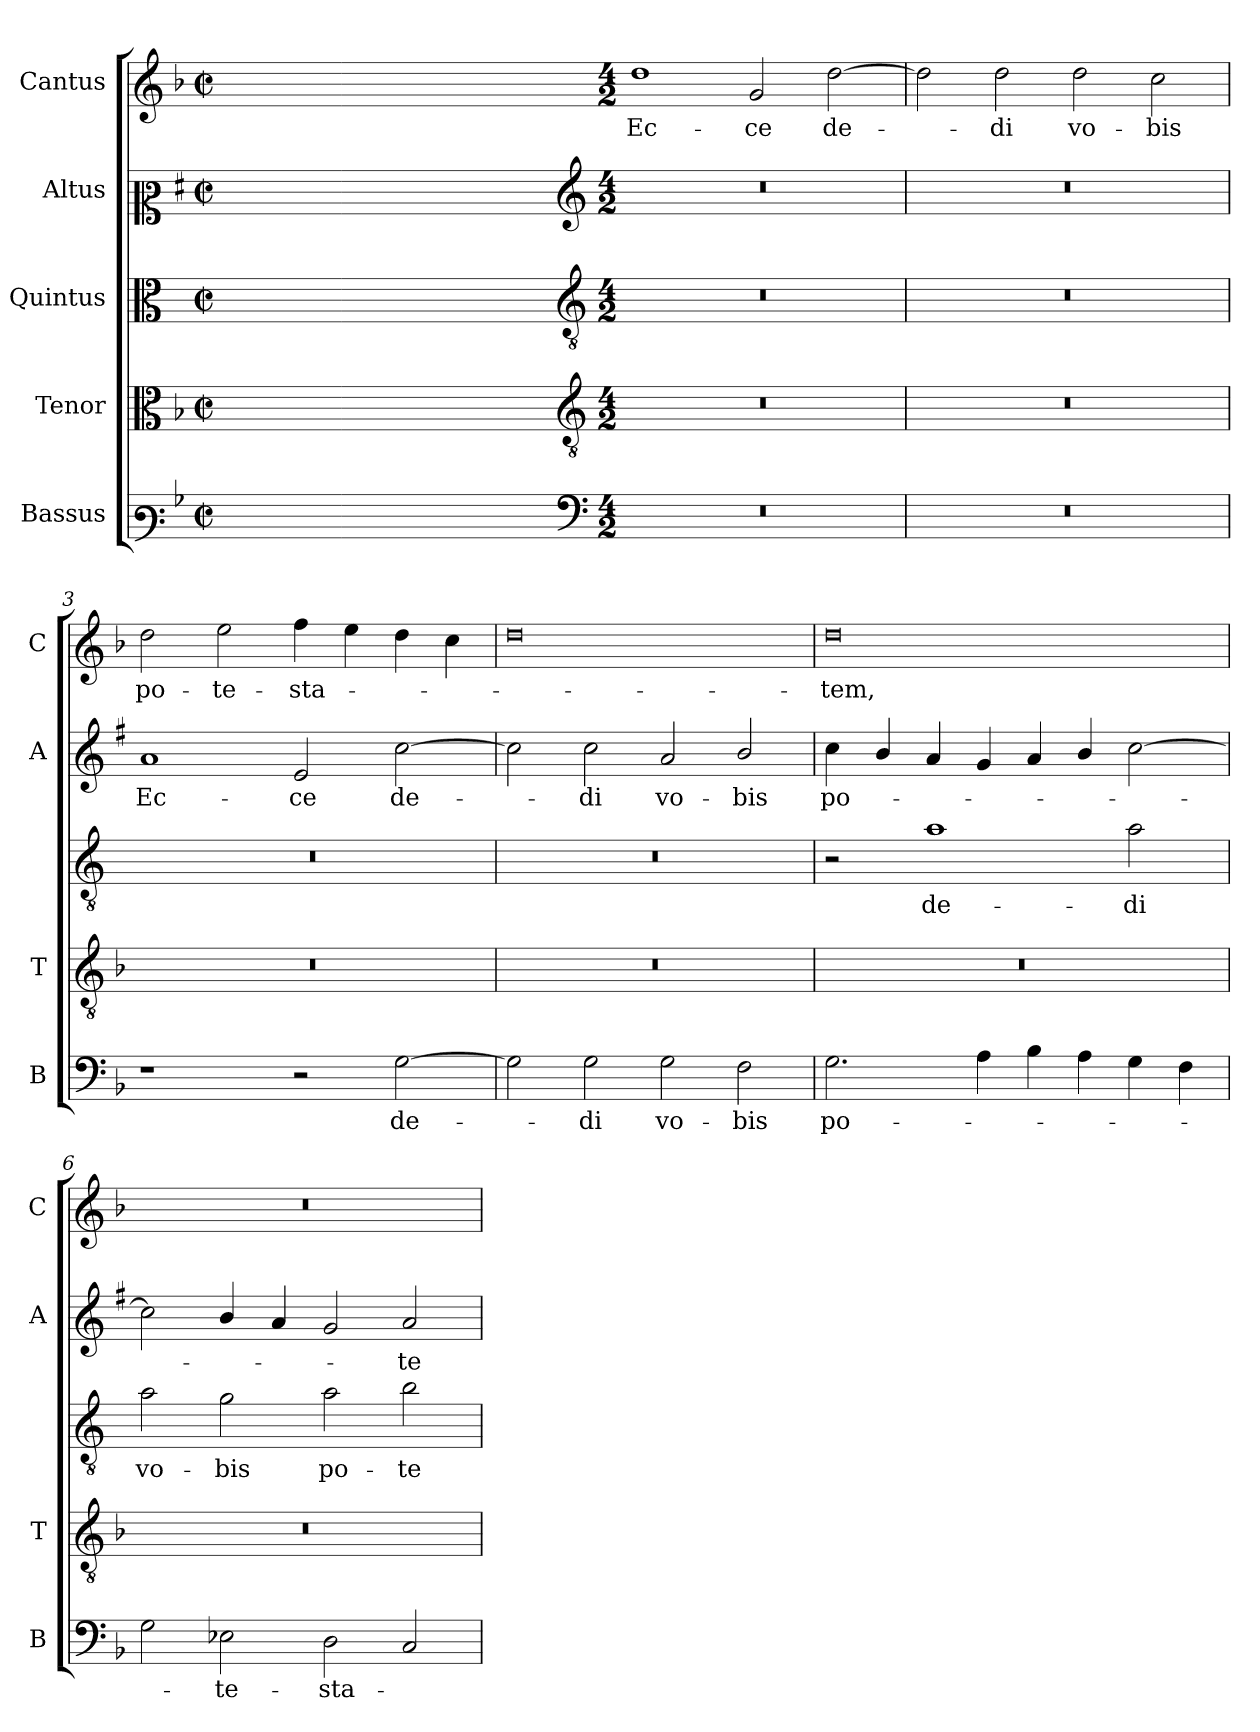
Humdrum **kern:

**kern	**text	**kern	**kern	**text	**kern	**text	**kern	**text
*part5	*part5	*part4	*part3	*part3	*part2	*part2	*part1	*part1
*staff5	*staff5	*staff4	*staff3	*staff3	*staff2	*staff2	*staff1	*staff1
*I"Bassus	*	*I"Tenor	*I"Quintus	*	*I"Altus	*	*I"Cantus	*
*I'B	*	*I'T	*	*	*I'A	*	*I'C	*
*clefF3	*	*clefC3	*clefC3	*	*clefC2	*	*clefG2	*
*	*	*	*ITrd4c7	*	*ITrd1c2	*	*	*
*k[b-]	*	*k[b-]	*k[b-]	*	*k[b-]	*	*k[b-]	*
*F:	*	*F:	*F:	*	*F:	*	*F:	*
*M2/2	*	*M2/2	*M2/2	*	*M2/2	*	*M2/2	*
*met(c|)	*	*met(c|)	*met(c|)	*	*met(c|)	*	*met(c|)	*
=	=	=	=	=	=	=	=	=
1ryy	.	1ryy	1ryy	.	1ryy	.	1ryy	.
=1X-	=1X-	=1X-	=1X-	=1X-	=1X-	=1X-	=1X-	=1X-
4ryy	.	4ryy	4ryy	.	4ryy	.	4ryy	.
4ryy	.	4ryy	4ryy	.	4ryy	.	4ryy	.
4ryy	.	4ryy	4ryy	.	4ryy	.	4ryy	.
4ryy	.	4ryy	4ryy	.	4ryy	.	4ryy	.
=1-	=1-	=1-	=1-	=1-	=1-	=1-	=1-	=1-
*clefF4	*	*clefGv2	*clefGv2	*	*clefG2	*	*	*
*M4/2	*	*M4/2	*M4/2	*	*M4/2	*	*M4/2	*
!	!	!	!	!	!	!	!	!LO:LY:b
0r	.	0r	0r	.	0r	.	1dd	Ec-
!	!	!	!	!	!	!	!	!LO:LY:b
.	.	.	.	.	.	.	2g/	-ce
!	!	!	!	!	!	!	!	!LO:LY:b
.	.	.	.	.	.	.	[2dd\	de-
=2	=2	=2	=2	=2	=2	=2	=2	=2
0r	.	0r	0r	.	0r	.	2dd\]	.
!	!	!	!	!	!	!	!	!LO:LY:b
.	.	.	.	.	.	.	2dd\	-di
!	!	!	!	!	!	!	!	!LO:LY:b
.	.	.	.	.	.	.	2dd\	vo-
!	!	!	!	!	!	!	!	!LO:LY:b
.	.	.	.	.	.	.	2cc\	-bis
=3	=3	=3	=3	=3	=3	=3	=3	=3
!	!	!	!	!	!	!LO:LY:b	!	!LO:LY:b
1r	.	0r	0r	.	1g	Ec-	2dd\	po-
!	!	!	!	!	!	!	!	!LO:LY:b
.	.	.	.	.	.	.	2ee\	-te-
!	!	!	!	!	!	!LO:LY:b	!	!LO:LY:b
2r	.	.	.	.	2d/	-ce	4ff\	-sta-
.	.	.	.	.	.	.	4ee\	.
!	!LO:LY:b	!	!	!	!	!LO:LY:b	!	!
[2G\	de-	.	.	.	[2b-\	de-	4dd\	.
.	.	.	.	.	.	.	4cc\	.
=4	=4	=4	=4	=4	=4	=4	=4	=4
2G\]	.	0r	0r	.	2b-\]	.	0dd	.
!	!LO:LY:b	!	!	!	!	!LO:LY:b	!	!
2G\	-di	.	.	.	2b-\	-di	.	.
!	!LO:LY:b	!	!	!	!	!LO:LY:b	!	!
2G\	vo-	.	.	.	2g/	vo-	.	.
!	!LO:LY:b	!	!	!	!	!LO:LY:b	!	!
2F\	-bis	.	.	.	2a/	-bis	.	.
=5	=5	=5	=5	=5	=5	=5	=5	=5
!	!LO:LY:b	!	!	!	!	!LO:LY:b	!	!LO:LY:b
2.G\	po-	0r	2r	.	4b-\	po-	0dd	-tem,
.	.	.	.	.	4a/	.	.	.
!	!	!	!	!LO:LY:b	!	!	!	!
.	.	.	1d	de-	4g/	.	.	.
4A\	.	.	.	.	4f/	.	.	.
4B-\	.	.	.	.	4g/	.	.	.
4A\	.	.	.	.	4a/	.	.	.
!	!	!	!	!LO:LY:b	!	!	!	!
4G\	.	.	2d\	-di	[2b-\	.	.	.
4F\	.	.	.	.	.	.	.	.
=6	=6	=6	=6	=6	=6	=6	=6	=6
!	!	!	!	!LO:LY:b	!	!	!	!
2G\	.	0r	2d\	vo-	2b-\]	.	0r	.
!	!LO:LY:b	!	!	!LO:LY:b	!	!	!	!
2E-X\	-te-	.	2c\	-bis	4a/	.	.	.
.	.	.	.	.	4g/	.	.	.
!	!LO:LY:b	!	!	!LO:LY:b	!	!	!	!
2D\	-sta-	.	2d\	po-	2f/	.	.	.
!	!	!	!	!LO:LY:b	!	!LO:LY:b	!	!
2C/	.	.	2e\	-te-	2g/	-te-	.	.
=	=	=	=	=	=	=	=	=
*-	*-	*-	*-	*-	*-	*-	*-	*-
